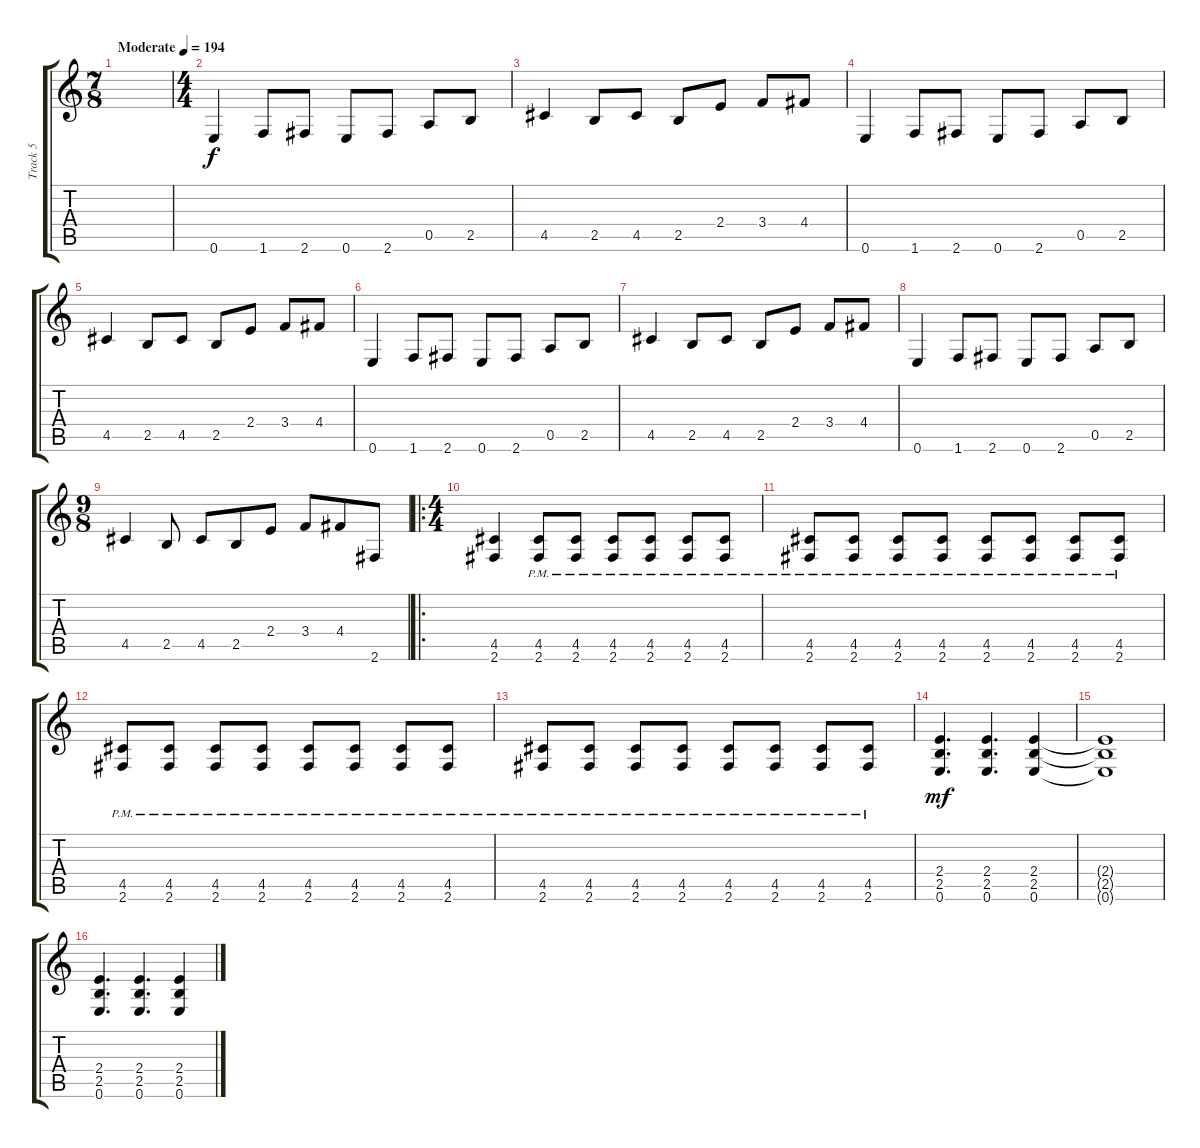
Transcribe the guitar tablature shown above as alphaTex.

\track ("Track 5" "Track 5") {instrument overdrivenguitar}
\staff {score tabs}
\tuning (E4 B3 G3 D3 A2 E2) {hide}
\ts (7 8)
\tempo (194 "Moderate")
\clef g2
\ks c
|
\ts (4 4)
0.6.4 1.6.8 2.6.8 0.6.8 2.6.8 0.5.8 2.5.8 |
4.5.4 2.5.8 4.5.8 2.5.8 2.4.8 3.4.8 4.4.8 |
0.6.4 1.6.8 2.6.8 0.6.8 2.6.8 0.5.8 2.5.8 |
4.5.4 2.5.8 4.5.8 2.5.8 2.4.8 3.4.8 4.4.8 |
0.6.4 1.6.8 2.6.8 0.6.8 2.6.8 0.5.8 2.5.8 |
4.5.4 2.5.8 4.5.8 2.5.8 2.4.8 3.4.8 4.4.8 |
0.6.4 1.6.8 2.6.8 0.6.8 2.6.8 0.5.8 2.5.8 |
\ts (9 8)
4.5.4 2.5.8 4.5.8 2.5.8 2.4.8 3.4.8 4.4.8 2.6.8 |
\ro
\ts (4 4)
(4.5 2.6).4 (4.5{pm} 2.6{pm}).8 (4.5{pm} 2.6{pm}).8 (4.5{pm} 2.6{pm}).8 (4.5{pm} 2.6{pm}).8 (4.5{pm} 2.6{pm}).8 (4.5{pm} 2.6{pm}).8 |
(4.5{pm} 2.6{pm}).8 (4.5{pm} 2.6{pm}).8 (4.5{pm} 2.6{pm}).8 (4.5{pm} 2.6{pm}).8 (4.5{pm} 2.6{pm}).8 (4.5{pm} 2.6{pm}).8 (4.5{pm} 2.6{pm}).8 (4.5{pm} 2.6{pm}).8 |
(4.5{pm} 2.6{pm}).8 (4.5{pm} 2.6{pm}).8 (4.5{pm} 2.6{pm}).8 (4.5{pm} 2.6{pm}).8 (4.5{pm} 2.6{pm}).8 (4.5{pm} 2.6{pm}).8 (4.5{pm} 2.6{pm}).8 (4.5{pm} 2.6{pm}).8 |
(4.5{pm} 2.6{pm}).8 (4.5{pm} 2.6{pm}).8 (4.5{pm} 2.6{pm}).8 (4.5{pm} 2.6{pm}).8 (4.5{pm} 2.6{pm}).8 (4.5{pm} 2.6{pm}).8 (4.5{pm} 2.6{pm}).8 (4.5{pm} 2.6{pm}).8 |
(2.4 2.5 0.6).4{d dy mf} (2.4 2.5 0.6).4{d} (2.4 2.5 0.6).4 |
(2.4{t} 2.5{t} 0.6{t}).1 |
(2.4 2.5 0.6).4{d} (2.4 2.5 0.6).4{d} (2.4 2.5 0.6).4
